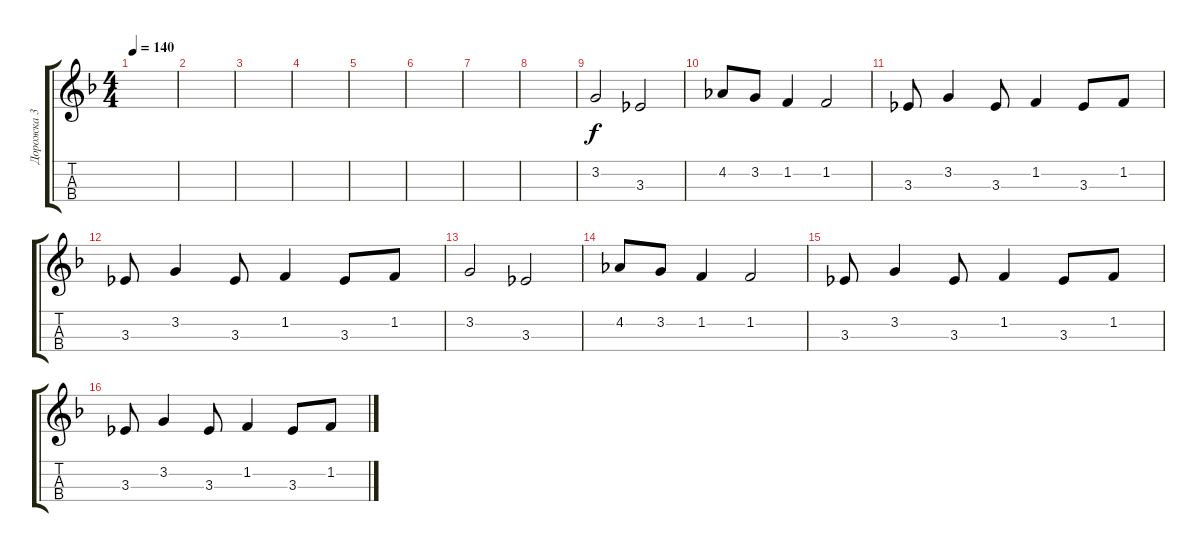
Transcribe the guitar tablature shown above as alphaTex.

\track ("Дорожка 3" "Дорожка 3") {instrument acousticguitarnylon}
\staff {score tabs}
\tuning (A3 E3 C3 G3) {hide}
\ts (4 4)
\tempo 140
\clef g2
\ks dminor
|
|
|
|
|
|
|
|
3.2.2 3.3.2 |
4.2.8 3.2.8 1.2.4 1.2.2 |
3.3.8 3.2.4 3.3.8 1.2.4 3.3.8 1.2.8 |
3.3.8 3.2.4 3.3.8 1.2.4 3.3.8 1.2.8 |
3.2.2 3.3.2 |
4.2.8 3.2.8 1.2.4 1.2.2 |
3.3.8 3.2.4 3.3.8 1.2.4 3.3.8 1.2.8 |
3.3.8 3.2.4 3.3.8 1.2.4 3.3.8 1.2.8
